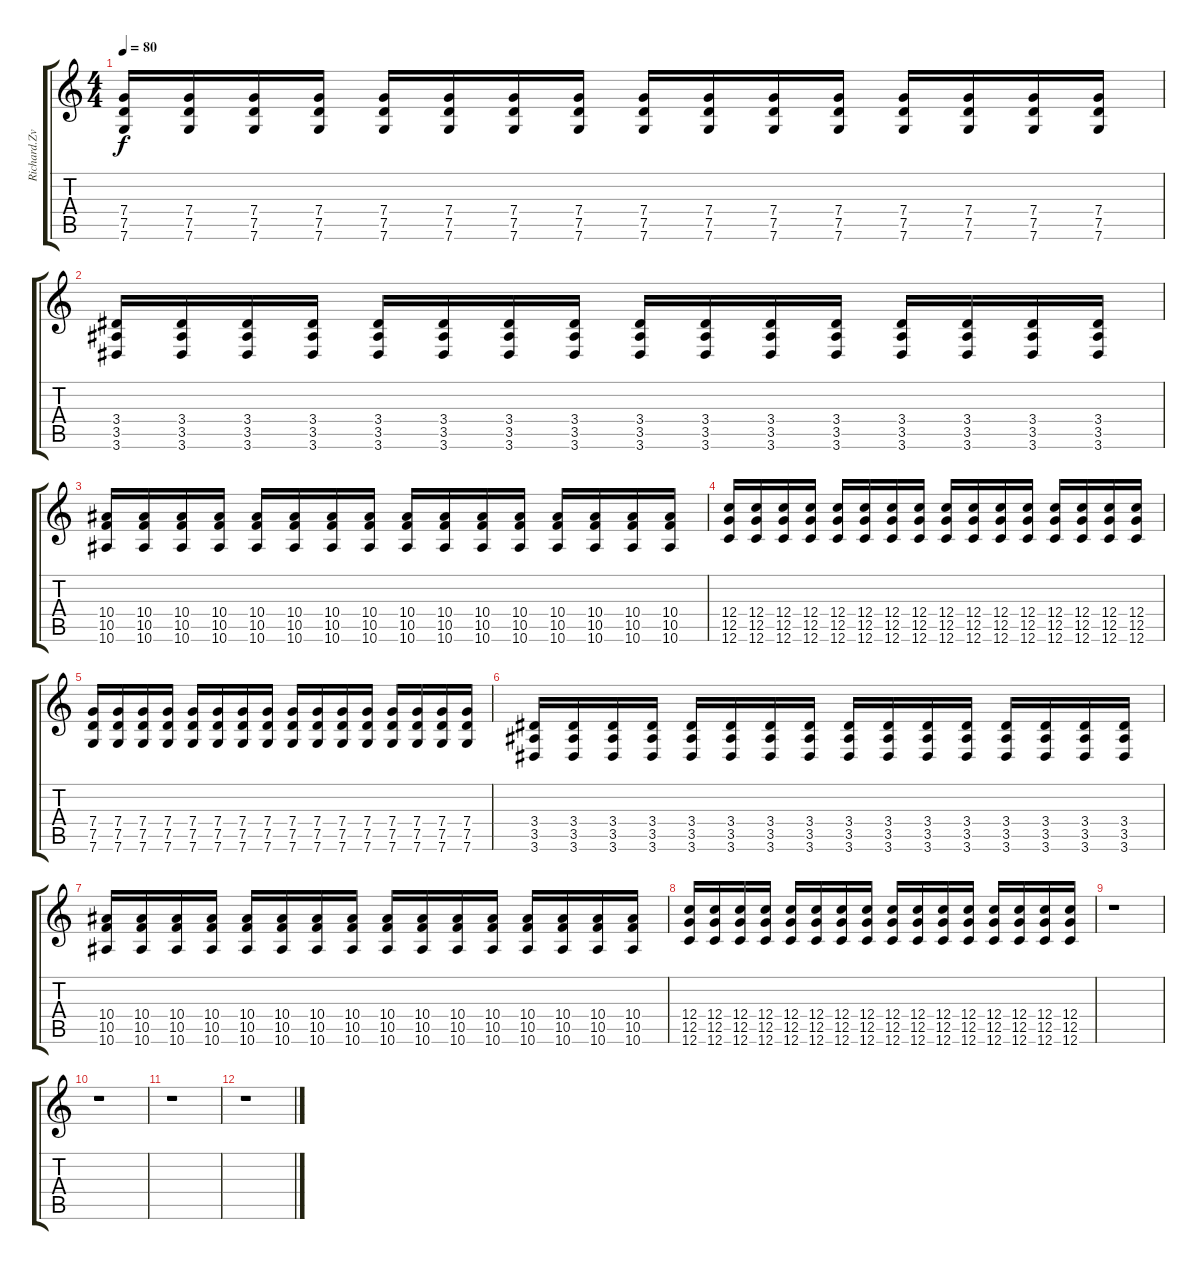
\track ("Richard.Zven Kruspe" "Richard.Zv") {instrument distortionguitar}
\staff {score tabs}
\tuning (D4 A3 F3 C3 G2 C2) {hide}
\ts (4 4)
\tempo 80
\clef g2
\ks c
(7.4 7.5 7.6).16{dy f} (7.4 7.5 7.6).16 (7.4 7.5 7.6).16 (7.4 7.5 7.6).16 (7.4 7.5 7.6).16 (7.4 7.5 7.6).16 (7.4 7.5 7.6).16 (7.4 7.5 7.6).16 (7.4 7.5 7.6).16 (7.4 7.5 7.6).16 (7.4 7.5 7.6).16 (7.4 7.5 7.6).16 (7.4 7.5 7.6).16 (7.4 7.5 7.6).16 (7.4 7.5 7.6).16 (7.4 7.5 7.6).16 |
(3.4 3.5 3.6).16 (3.4 3.5 3.6).16 (3.4 3.5 3.6).16 (3.4 3.5 3.6).16 (3.4 3.5 3.6).16 (3.4 3.5 3.6).16 (3.4 3.5 3.6).16 (3.4 3.5 3.6).16 (3.4 3.5 3.6).16 (3.4 3.5 3.6).16 (3.4 3.5 3.6).16 (3.4 3.5 3.6).16 (3.4 3.5 3.6).16 (3.4 3.5 3.6).16 (3.4 3.5 3.6).16 (3.4 3.5 3.6).16 |
(10.4 10.5 10.6).16 (10.4 10.5 10.6).16 (10.4 10.5 10.6).16 (10.4 10.5 10.6).16 (10.4 10.5 10.6).16 (10.4 10.5 10.6).16 (10.4 10.5 10.6).16 (10.4 10.5 10.6).16 (10.4 10.5 10.6).16 (10.4 10.5 10.6).16 (10.4 10.5 10.6).16 (10.4 10.5 10.6).16 (10.4 10.5 10.6).16 (10.4 10.5 10.6).16 (10.4 10.5 10.6).16 (10.4 10.5 10.6).16 |
(12.4 12.5 12.6).16 (12.4 12.5 12.6).16 (12.4 12.5 12.6).16 (12.4 12.5 12.6).16 (12.4 12.5 12.6).16 (12.4 12.5 12.6).16 (12.4 12.5 12.6).16 (12.4 12.5 12.6).16 (12.4 12.5 12.6).16 (12.4 12.5 12.6).16 (12.4 12.5 12.6).16 (12.4 12.5 12.6).16 (12.4 12.5 12.6).16 (12.4 12.5 12.6).16 (12.4 12.5 12.6).16 (12.4 12.5 12.6).16 |
(7.4 7.5 7.6).16 (7.4 7.5 7.6).16 (7.4 7.5 7.6).16 (7.4 7.5 7.6).16 (7.4 7.5 7.6).16 (7.4 7.5 7.6).16 (7.4 7.5 7.6).16 (7.4 7.5 7.6).16 (7.4 7.5 7.6).16 (7.4 7.5 7.6).16 (7.4 7.5 7.6).16 (7.4 7.5 7.6).16 (7.4 7.5 7.6).16 (7.4 7.5 7.6).16 (7.4 7.5 7.6).16 (7.4 7.5 7.6).16 |
(3.4 3.5 3.6).16 (3.4 3.5 3.6).16 (3.4 3.5 3.6).16 (3.4 3.5 3.6).16 (3.4 3.5 3.6).16 (3.4 3.5 3.6).16 (3.4 3.5 3.6).16 (3.4 3.5 3.6).16 (3.4 3.5 3.6).16 (3.4 3.5 3.6).16 (3.4 3.5 3.6).16 (3.4 3.5 3.6).16 (3.4 3.5 3.6).16 (3.4 3.5 3.6).16 (3.4 3.5 3.6).16 (3.4 3.5 3.6).16 |
(10.4 10.5 10.6).16 (10.4 10.5 10.6).16 (10.4 10.5 10.6).16 (10.4 10.5 10.6).16 (10.4 10.5 10.6).16 (10.4 10.5 10.6).16 (10.4 10.5 10.6).16 (10.4 10.5 10.6).16 (10.4 10.5 10.6).16 (10.4 10.5 10.6).16 (10.4 10.5 10.6).16 (10.4 10.5 10.6).16 (10.4 10.5 10.6).16 (10.4 10.5 10.6).16 (10.4 10.5 10.6).16 (10.4 10.5 10.6).16 |
(12.4 12.5 12.6).16 (12.4 12.5 12.6).16 (12.4 12.5 12.6).16 (12.4 12.5 12.6).16 (12.4 12.5 12.6).16 (12.4 12.5 12.6).16 (12.4 12.5 12.6).16 (12.4 12.5 12.6).16 (12.4 12.5 12.6).16 (12.4 12.5 12.6).16 (12.4 12.5 12.6).16 (12.4 12.5 12.6).16 (12.4 12.5 12.6).16 (12.4 12.5 12.6).16 (12.4 12.5 12.6).16 (12.4 12.5 12.6).16 |
r.1 |
r.1 |
r.1 |
r.1
